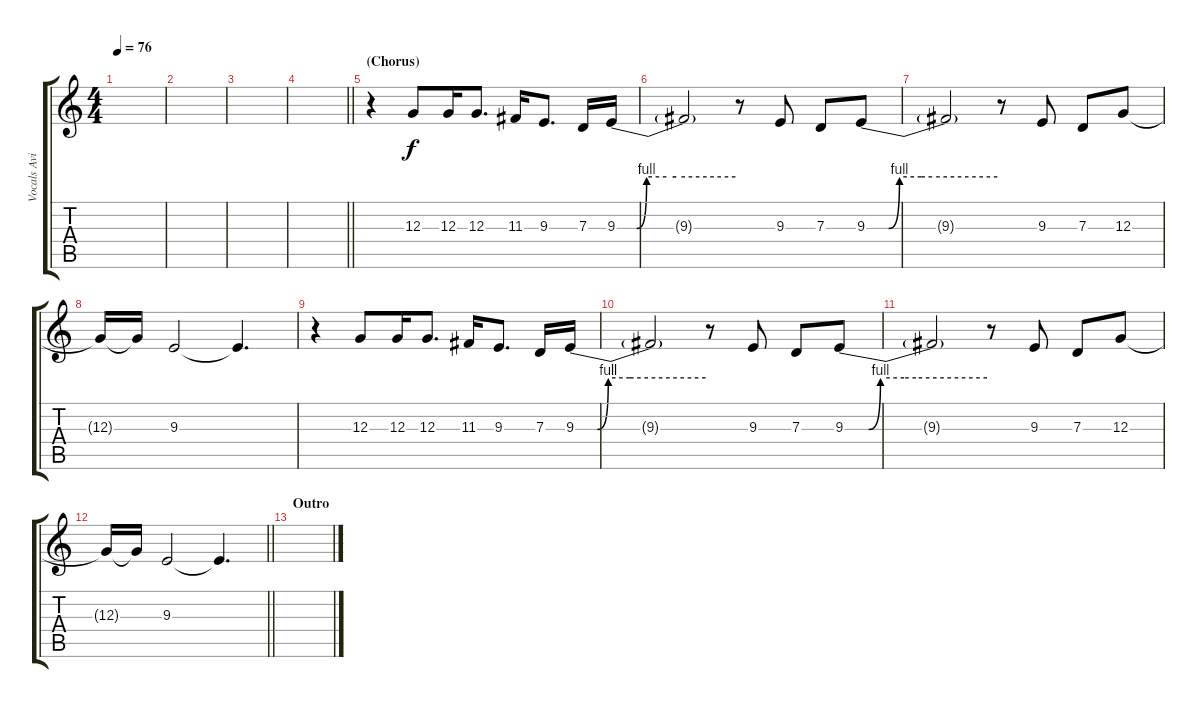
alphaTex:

\track ("Vocals Aviv Geffan" "Vocals Avi") {instrument oboe}
\staff {score tabs}
\tuning (E4 B3 G3 D3 A2 E2) {hide}
\ts (4 4)
\tempo 76
\clef g2
\ks c
|
|
|
\barLineRight lightlight
|
\section ("" "(Chorus)")
r.4{volume 8} 12.3.8 12.3.16 12.3.8{d} 11.3.16 9.3.8{d} 7.3.16 9.3{be (custom 0 0 10 0 15 4 25 4 30 4 60 4)}.16 |
9.3{t}.2 r.8 9.3.8 7.3.8 9.3{be (custom 0 0 10 0 15 4 25 4 30 4 60 4)}.8 |
9.3{t}.2 r.8 9.3.8 7.3.8 12.3.8 |
12.3{t}.16 12.3{t}.16 9.3.2 9.3{t}.4{d} |
r.4 12.3.8 12.3.16 12.3.8{d} 11.3.16 9.3.8{d} 7.3.16 9.3{be (custom 0 0 10 0 15 4 25 4 30 4 60 4)}.16 |
9.3{t}.2 r.8 9.3.8 7.3.8 9.3{be (custom 0 0 10 0 15 4 25 4 30 4 60 4)}.8 |
9.3{t}.2 r.8 9.3.8 7.3.8 12.3.8 |
\barLineRight lightlight
12.3{t}.16 12.3{t}.16 9.3.2 9.3{t}.4{d} |
\section ("" "Outro")
